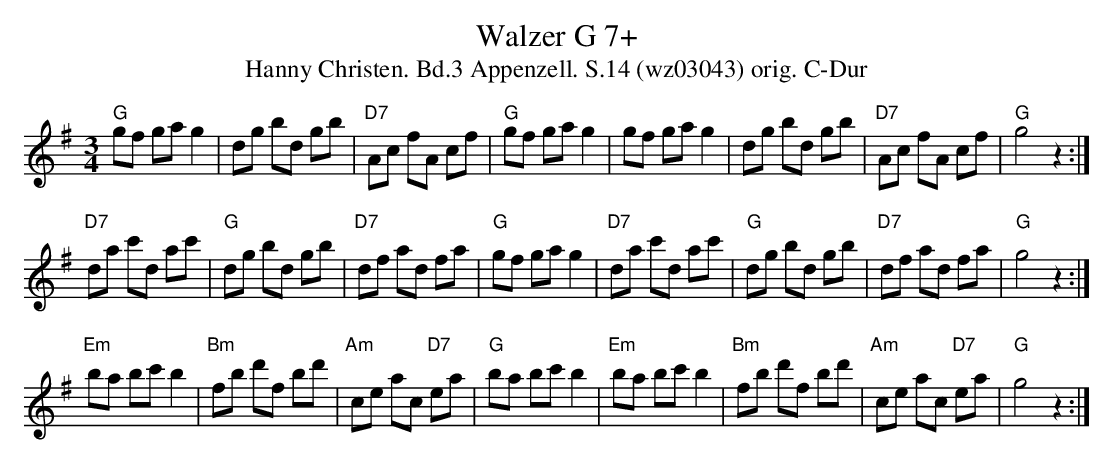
X:1
T:Walzer G 7+
T:Hanny Christen. Bd.3 Appenzell. S.14 (wz03043) orig. C-Dur
M:3/4
L:1/8
K:Gmaj
"G"gf ga g2 | dg bd gb | "D7"Ac fA cf | "G"gf ga g2 | \
gf ga g2 | dg bd gb | "D7"Ac fA cf | "G"g4 z2 :|
"D7"da c'd ac' | "G"dg bd gb | "D7"df ad fa | "G"gf ga g2 | \
"D7"da c'd ac' | "G"dg bd gb | "D7"df ad fa | "G"g4 z2 :|
"Em"ba bc' b2 | "Bm"fb d'f bd' | "Am"ce ac "D7"ea | "G"ba bc' b2 | \
"Em"ba bc' b2 | "Bm"fb d'f bd' | "Am"ce ac "D7"ea | "G"g4 z2 :|
